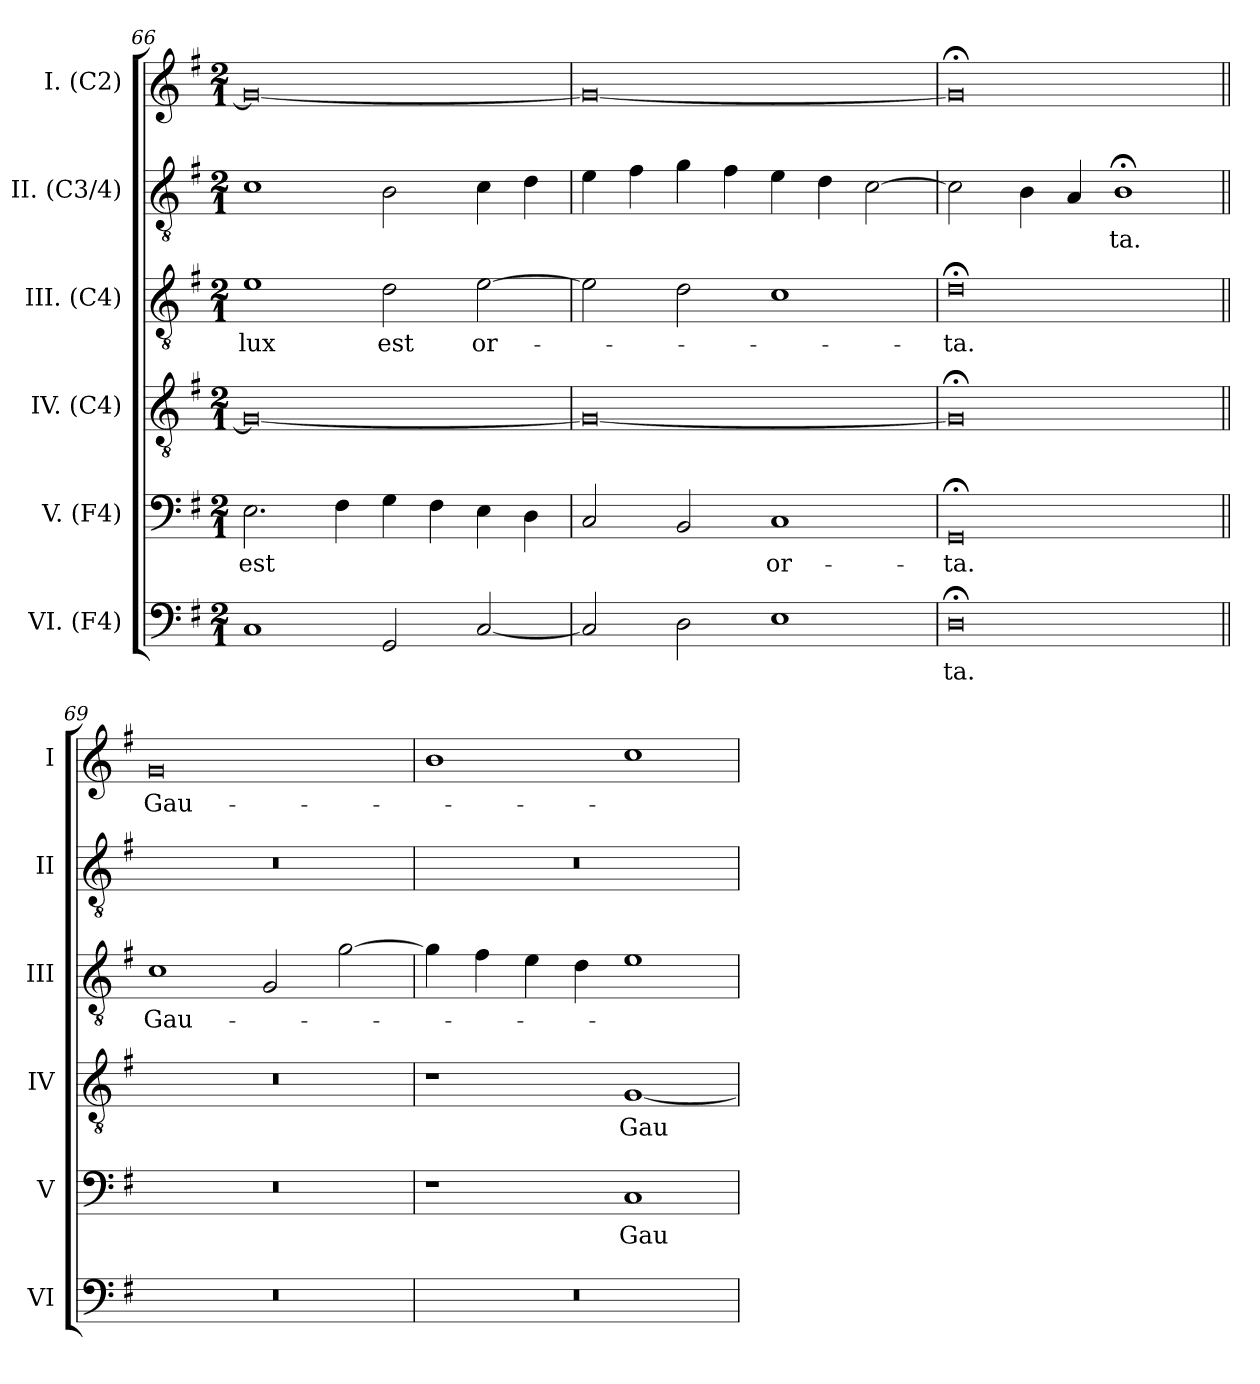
**kern	**text	**kern	**text	**kern	**text	**kern	**text	**kern	**text	**kern	**text
*part6	*part6	*part5	*part5	*part4	*part4	*part3	*part3	*part2	*part2	*part1	*part1
*staff6	*staff6	*staff5	*staff5	*staff4	*staff4	*staff3	*staff3	*staff2	*staff2	*staff1	*staff1
*I"VI. (F4)	*	*I"V. (F4)	*	*I"IV. (C4)	*	*I"III. (C4)	*	*I"II. (C3/4)	*	*I"I. (C2)	*
*I'VI	*	*I'V	*	*I'IV	*	*I'III	*	*I'II	*	*I'I	*
!!LO:LB:g=z
*clefF4	*	*clefF4	*	*clefGv2	*	*clefGv2	*	*clefGv2	*	*clefG2	*
*	*	*	*	*ITrd7c12	*	*	*	*	*	*	*
*k[f#]	*	*k[f#]	*	*k[f#]	*	*k[f#]	*	*k[f#]	*	*k[f#]	*
*G:	*	*G:	*	*G:	*	*G:	*	*G:	*	*G:	*
*M2/1	*	*M2/1	*	*M2/1	*	*M2/1	*	*M2/1	*	*M2/1	*
=66	=66	=66	=66	=66	=66	=66	=66	=66	=66	=66	=66
!	!	!	!LO:LY:b:color=#000000	!	!	!	!	!	!	!	!
!	!	!	!	!	!	!	!LO:LY:b:color=#000000	!	!	!	!
1Ci	.	2.Ei\	est	0GGi_	.	1ei	lux	1ci	.	0gi_	.
.	.	4F#i\	.	.	.	.	.	.	.	.	.
!	!	!	!	!	!	!	!LO:LY:b:color=#000000	!	!	!	!
2GGi/	.	4Gi\	.	.	.	2di\	est	2Bi\	.	.	.
.	.	4F#i\	.	.	.	.	.	.	.	.	.
!	!	!	!	!	!	!	!LO:LY:b:color=#000000	!	!	!	!
[2Ci/	.	4Ei\	.	.	.	[2ei\	or-	4ci\	.	.	.
.	.	4Di\	.	.	.	.	.	4di\	.	.	.
=67	=67	=67	=67	=67	=67	=67	=67	=67	=67	=67	=67
2Ci/]	.	2Ci/	.	0GGi_	.	2ei\]	.	4ei\	.	0gi_	.
.	.	.	.	.	.	.	.	4f#i\	.	.	.
2Di\	.	2BBi/	.	.	.	2di\	.	4gi\	.	.	.
.	.	.	.	.	.	.	.	4f#i\	.	.	.
!	!	!	!LO:LY:b:color=#000000	!	!	!	!	!	!	!	!
1Ei	.	1Ci	or-	.	.	1ci	.	4ei\	.	.	.
.	.	.	.	.	.	.	.	4di\	.	.	.
.	.	.	.	.	.	.	.	[2ci\	.	.	.
=68	=68	=68	=68	=68	=68	=68	=68	=68	=68	=68	=68
!	!LO:LY:b:color=#000000	!	!	!	!	!	!	!	!	!	!
!	!	!	!LO:LY:b:color=#000000	!	!	!	!	!	!	!	!
!	!	!	!	!	!	!	!LO:LY:b:color=#000000	!	!	!	!
0D;i	-ta.	0GG;i	-ta.	0GG;i]	.	0d;i	-ta.	2ci\]	.	0g;i]	.
.	.	.	.	.	.	.	.	4Bi\	.	.	.
.	.	.	.	.	.	.	.	4Ai/	.	.	.
!	!	!	!	!	!	!	!	!	!LO:LY:b:color=#000000	!	!
.	.	.	.	.	.	.	.	1B;i	-ta.	.	.
!!LO:PB:g=z
=69||	=69||	=69||	=69||	=69||	=69||	=69||	=69||	=69||	=69||	=69||	=69||
!LO:N:vis=1	!	!LO:N:vis=1	!	!LO:N:vis=1	!	!	!	!	!	!	!
!	!	!	!	!	!	!	!LO:LY:b:color=#000000	!LO:N:vis=1	!	!	!
!	!	!	!	!	!	!	!	!	!	!	!LO:LY:b:color=#000000
0r	.	0r	.	0r	.	1ci	Gau-	0r	.	0gi	Gau-
.	.	.	.	.	.	2Gi/	.	.	.	.	.
.	.	.	.	.	.	[2gi\	.	.	.	.	.
=70	=70	=70	=70	=70	=70	=70	=70	=70	=70	=70	=70
!LO:N:vis=1	!	!	!	!	!	!	!	!LO:N:vis=1	!	!	!
0r	.	1r	.	1r	.	4gi\]	.	0r	.	1bi	.
.	.	.	.	.	.	4f#i\	.	.	.	.	.
.	.	.	.	.	.	4ei\	.	.	.	.	.
.	.	.	.	.	.	4di\	.	.	.	.	.
!	!	!	!LO:LY:b:color=#000000	!	!	!	!	!	!	!	!
!	!	!	!	!	!LO:LY:b:color=#000000	!	!	!	!	!	!
.	.	1Ci	Gau-	[1GGi	Gau-	1ei	.	.	.	1cci	.
=	=	=	=	=	=	=	=	=	=	=	=
*-	*-	*-	*-	*-	*-	*-	*-	*-	*-	*-	*-
